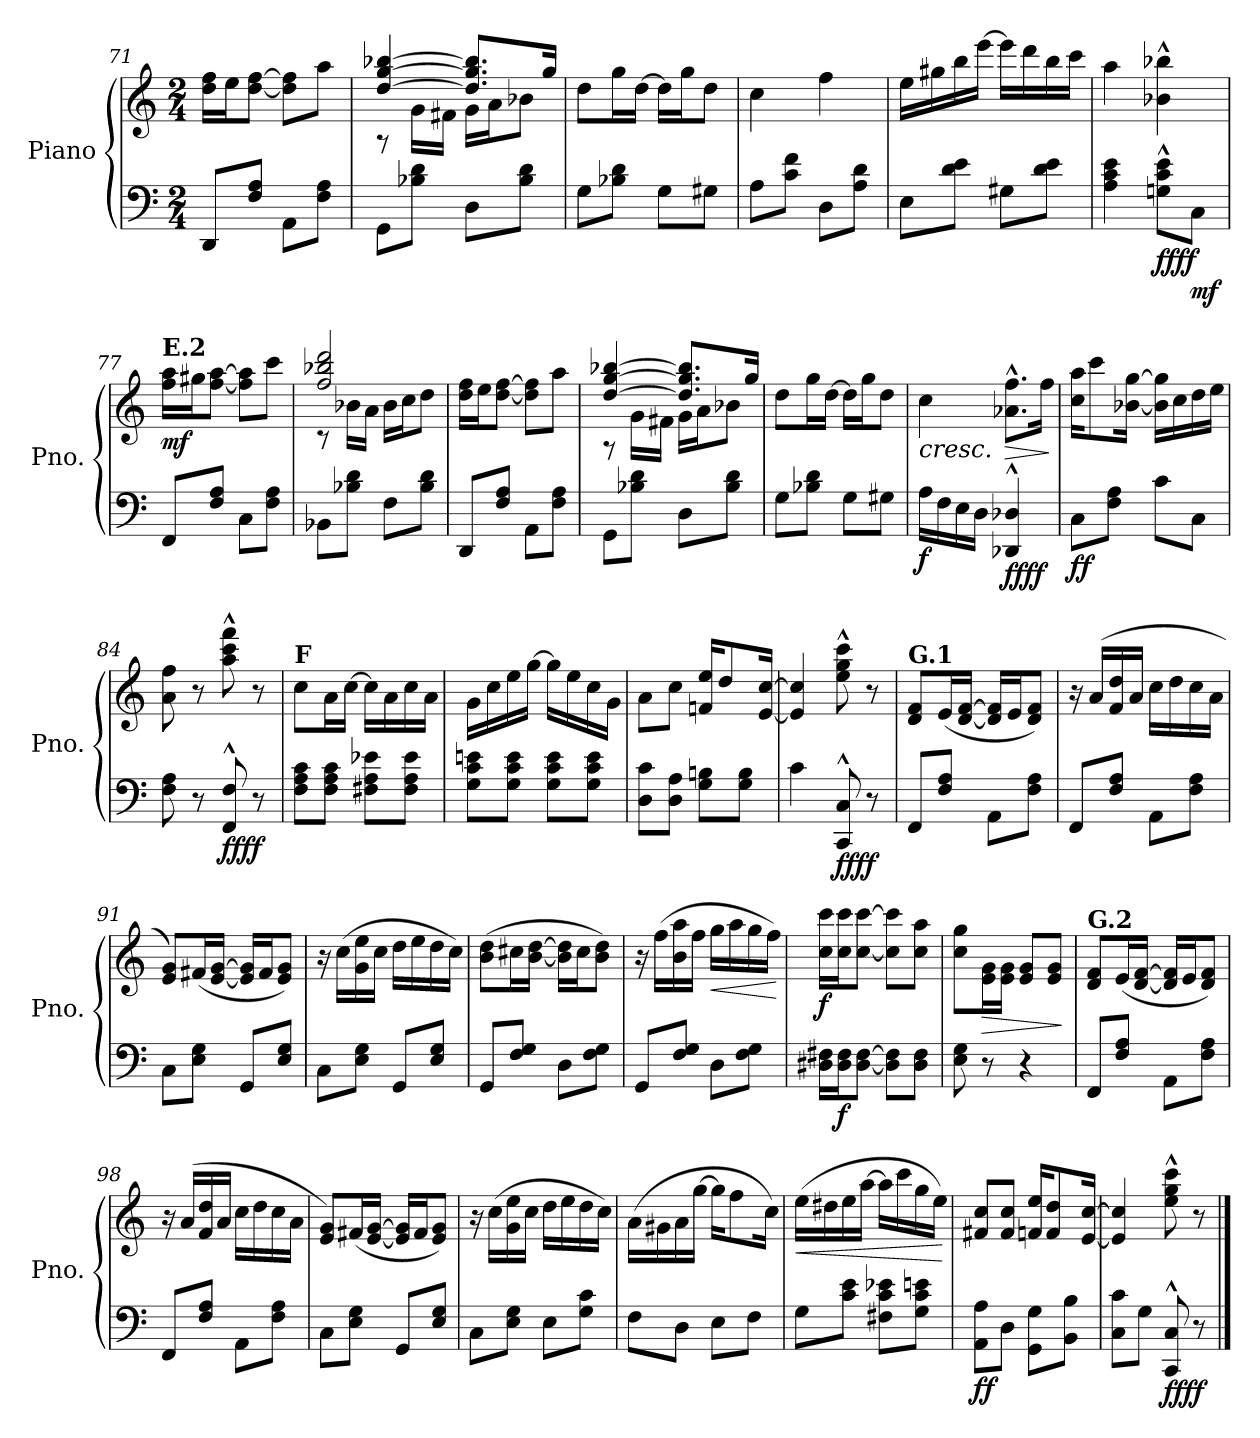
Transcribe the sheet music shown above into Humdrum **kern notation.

**kern	**kern	**dynam
*part1	*part1	*part1
*staff2	*staff1	*staff1/2
*I"Piano	*	*
*I'Pno.	*	*
*clefF4	*clefG2	*
*k[]	*k[]	*
*M2/4	*M2/4	*
=71	=71	=71
8DD/L	16dd\ 16ff\LL	.
.	16ee\J	.
8F/ 8A/J	[8dd\ [8ff\J	.
8AA\L	8dd\] 8ff\]L	.
8F\ 8A\J	8aa\J	.
=72	=72	=72
*	*^	*
8GG\L	[4dd/ [4gg/ [4bb-X/	8rA	.
8B-X\ 8d\J	.	16g<\LL	.
.	.	16f#X<\JJ	.
8D\L	8.dd/] 8.gg/] 8.bb-/]L	16g<\LL	.
.	.	16a<\J	.
8B-\ 8d\J	.	8b-X<\J	.
.	16gg/Jk	.	.
*	*v	*v	*
=73	=73	=73
8G\L	8dd\L	.
8B-X\ 8d\J	16gg\L	.
.	[16dd\JJ	.
8G\L	16dd\LL]	.
.	16gg\J	.
8G#X\J	8dd\J	.
=74	=74	=74
8A\L	4cc\	.
8c\ 8f\J	.	.
8D\L	4ff\	.
8A\ 8d\J	.	.
=75	=75	=75
8E\L	16ee\LL	.
.	16gg#X\	.
8d\ 8e\J	16bb\	.
.	[16eee\JJ	.
8G#X\L	16eee\LL]	.
.	16ddd\	.
8d\ 8e\J	16bb\	.
.	16ccc\JJ	.
=76	=76	=76
4A\ 4c\ 4e\	4aa\	.
!	!	!LO:DY:b=2
!	!	!LO:DY:n=1:b
8Gni\^^ 8c\^^ 8e\^^L	4b-i\^^ 4bb-i\^^	ff ff
!	!	!LO:DY:n=2:b=2
8C\J	.	mf
=77	=77	=77
!	!LO:TX:a:B:t=E.2	!
!	!	!LO:DY:b
8FF/L	16ff\ 16aa\LL	mf
.	16gg#X\J	.
8F/ 8A/J	[8ff\ [8aa\J	.
8C\L	8ff\] 8aa\]L	.
8F\ 8A\J	8ccc\J	.
=78	=78	=78
*	*^	*
8BB-i\L	2ff/ 2bb-X/ 2ddd/	8rc	.
8B-X\ 8d\J	.	16b-X\LL	.
.	.	16a\JJ	.
8F\L	.	16b-\LL	.
.	.	16cc\J	.
8B-\ 8d\J	.	8dd\J	.
*	*v	*v	*
=79	=79	=79
8DD/L	16dd\ 16ff\LL	.
.	16ee\J	.
8F/ 8A/J	[8dd\ [8ff\J	.
8AA\L	8dd\] 8ff\]L	.
8F\ 8A\J	8aa\J	.
=80	=80	=80
*	*^	*
8GG\L	[4dd/ [4gg/ [4bb-X/	8rA	.
8B-X\ 8d\J	.	16g\LL	.
.	.	16f#X\JJ	.
8D\L	8.dd/] 8.gg/] 8.bb-/]L	16g\LL	.
.	.	16a\J	.
8B-\ 8d\J	.	8b-X\J	.
.	16gg/Jk	.	.
*	*v	*v	*
=81	=81	=81
8G\L	8dd\L	.
8B-X\ 8d\J	16gg\L	.
.	[16dd\JJ	.
8G\L	16dd\LL]	.
.	16gg\J	.
8G#X\J	8dd\J	.
=82	=82	=82
!	!	!LO:HP:b
!	!	!LO:DY:n=1:b=2
16A\LL	4cc\	< f
16F\	.	.
16E\	.	.
16D\JJ	.	.
!	!	!LO:HP:b
!	!	!LO:DY:n=2:b=2
!	!	!LO:DY:n=3:b
4DD-X/^^ 4D-X/^^	8.a-X\^^ 8.ff\^^L	> ff ff
.	16ff\Jk	.
.	.	[ ]
=83	=83	=83
!	!	!LO:DY:b=2
!	!	!LO:DY:n=1:b
8C\L	16cc\ 16aa\KL	f f
.	8ccc\	.
8F\ 8A\J	.	.
.	[16b-X\ [16gg\Jk	.
8c\L	16b-\] 16gg\]LL	.
.	16cc\	.
8C\J	16dd\	.
.	16ee\JJ	.
=84	=84	=84
8F\ 8A\	8a\ 8ff\	.
8r	8r	.
!	!	!LO:DY:b=2
!	!	!LO:DY:n=1:b
8FF/^^ 8F/^^	8aa\^^ 8ccc\^^ 8fff\^^	ff ff
8r	8r	.
=85	=85	=85
!	!LO:TX:a:B:t=F	!
!	!	!LO:DY:b=2
!	!	!LO:DY:n=1:b
8F\ 8A\ 8c\L	8cc\L	mp mp
8F\ 8A\ 8c\J	16a\L	.
.	[16cc\JJ	.
8F#X\ 8A\ 8e-X\L	16cc\LL]	.
.	16a\	.
8F#\ 8A\ 8e-\J	16cc\	.
.	16a\JJ	.
=86	=86	=86
8G\ 8c\ 8eni\L	16g\LL	.
.	16cc\	.
8G\ 8c\ 8e\J	16ee\	.
.	[16gg\JJ	.
8G\ 8c\ 8e\L	16gg\LL]	.
.	16ee\	.
8G\ 8c\ 8e\J	16cc\	.
.	16g\JJ	.
=87	=87	=87
8D\ 8c\L	8a\L	.
8D\ 8A\J	8cc\J	.
8G\ 8Bni\L	16fni/ 16ee/KL	.
.	8dd/	.
8G\ 8B\J	.	.
.	[16e/ [16cc/Jk	.
=88	=88	=88
4c\	4e/] 4cc/]	.
!	!	!LO:DY:b=2
!	!	!LO:DY:n=1:b
8CC/^^ 8C/^^	8ee\^^ 8gg\^^ 8ccc\^^	ff ff
8r	8r	.
=89	=89	=89
!	!LO:TX:a:B:t=G.1	!
!	!	!LO:DY:b=2
!	!	!LO:DY:n=1:b
8FF/L	8d/ 8f/L	mp mp
8F/ 8A/J	(<16e/L	.
.	[16d/ [16f/JJ	.
8AA\L	16d/] 16f/]LL	.
.	16e/J	.
8F\ 8A\J	8d/ 8f/J)	.
=90	=90	=90
8FF/L	16r	.
.	(>16a/LL	.
8F/ 8A/J	16f/ 16dd/	.
.	16a/JJ	.
8AA\L	16cc\LL	.
.	16dd\	.
8F\ 8A\J	16cc\	.
.	16a\JJ	.
=91	=91	=91
8C\L	8e/ 8g/L)	.
8E\ 8G\J	(<16f#X/L	.
.	[16e/ [16g/JJ	.
8GG/L	16e/] 16g/]LL	.
.	16f#/J	.
8E/ 8G/J	8e/ 8g/J)	.
=92	=92	=92
8C\L	16r	.
.	(>16cc\LL	.
8E\ 8G\J	16g\ 16ee\	.
.	16cc\JJ	.
8GG/L	16dd\LL	.
.	16ee\	.
8E/ 8G/J	16dd\	.
.	16cc\JJ)	.
=93	=93	=93
8GG/L	(>8b\ 8dd\L	.
8F/ 8G/J	16cc#X\L	.
.	[16b\ [16dd\JJ	.
8D\L	16b\] 16dd\]LL	.
.	16cc#\J	.
8F\ 8G\J	8b\ 8dd\J)	.
=94	=94	=94
8GG/L	16r	.
.	(>16ff\LL	.
8F/ 8G/J	16b\ 16aa\	.
.	16ff\JJ	.
!	!	!LO:HP:b
8D\L	16gg\LL	<
.	16aa\	.
8F\ 8G\J	16gg\	.
.	16ff\JJ)	.
.	.	[
=95	=95	=95
!	!	!LO:DY:b
16D#X\ 16F#X\LL	16cc\ 16ccc\LL	f
!	!	!LO:DY:b=2
16D#\ 16F#\J	16cc\ 16ccc\J	f
[8D#\ [8F#\J	[8cc\ [8ccc\J	.
8D#\] 8F#\]L	8cc\] 8ccc\]L	.
8D#\ 8F#\J	8cc\ 8aa\J	.
=96	=96	=96
8E\ 8G\	8cc\ 8gg\L	.
!	!	!LO:HP:b
8r	16e\ 16g\L	>
.	16e\ 16g\JJ	.
4r	8e/ 8g/L	.
.	8e/ 8g/J	.
.	.	]
=97	=97	=97
!	!LO:TX:a:B:t=G.2	!
!	!	!LO:DY:b=2
!	!	!LO:DY:n=1:b
8FF/L	8d/ 8f/L	mp mp
8F/ 8A/J	(<16e/L	.
.	[16d/ [16f/JJ	.
8AA\L	16d/] 16f/]LL	.
.	16e/J	.
8F\ 8A\J	8d/ 8f/J)	.
=98	=98	=98
8FF/L	16r	.
.	(>16a/LL	.
8F/ 8A/J	16f/ 16dd/	.
.	16a/JJ	.
8AA\L	16cc\LL	.
.	16dd\	.
8F\ 8A\J	16cc\	.
.	16a\JJ	.
=99	=99	=99
8C\L	8e/ 8g/L)	.
8E\ 8G\J	(<16f#X/L	.
.	[16e/ [16g/JJ	.
8GG/L	16e/] 16g/]LL	.
.	16f#/J	.
8E/ 8G/J	8e/ 8g/J)	.
=100	=100	=100
8C\L	16r	.
.	(>16cc\LL	.
8E\ 8G\J	16g\ 16ee\	.
.	16cc\JJ	.
8E\L	16dd\LL	.
.	16ee\	.
8G\ 8c\J	16dd\	.
.	16cc\JJ)	.
=101	=101	=101
8F\L	(>16a\LL	.
.	16g#X\	.
8D\J	16a\	.
.	[16gg\JJ	.
8E\L	16gg\KL]	.
.	8ff\	.
8F\J	.	.
.	16cc\Jk)	.
=102	=102	=102
!	!	!LO:HP:b
8G\L	(>16ee\LL	<
.	16dd#X\	.
8c\ 8e\J	16ee\	.
.	[16aa\JJ	.
8F#X\ 8c\ 8e-X\L	16aa\LL]	.
.	16ccc\	.
8G\ 8c\ 8en\J	16gg\	.
.	16ee\JJ)	.
.	.	[
=103	=103	=103
!	!	!LO:DY:b=2
!	!	!LO:DY:n=1:b
8AA\ 8A\L	8f#X/ 8cc/L	f f
8D\J	8f#/ 8cc/J	.
8GG\ 8G\L	16fn/ 16ee/KL	.
.	8f/ 8dd/	.
8BB\ 8B\J	.	.
.	[16e/ [16cc/Jk	.
=104	=104	=104
8C\ 8c\L	4e/] 4cc/]	.
8G\J	.	.
!	!	!LO:DY:b=2
!	!	!LO:DY:n=1:b
8CC/^^ 8C/^^	8ee\^^ 8gg\^^ 8ccc\^^	ff ff
8r	8r	.
==	==	==
*-	*-	*-
